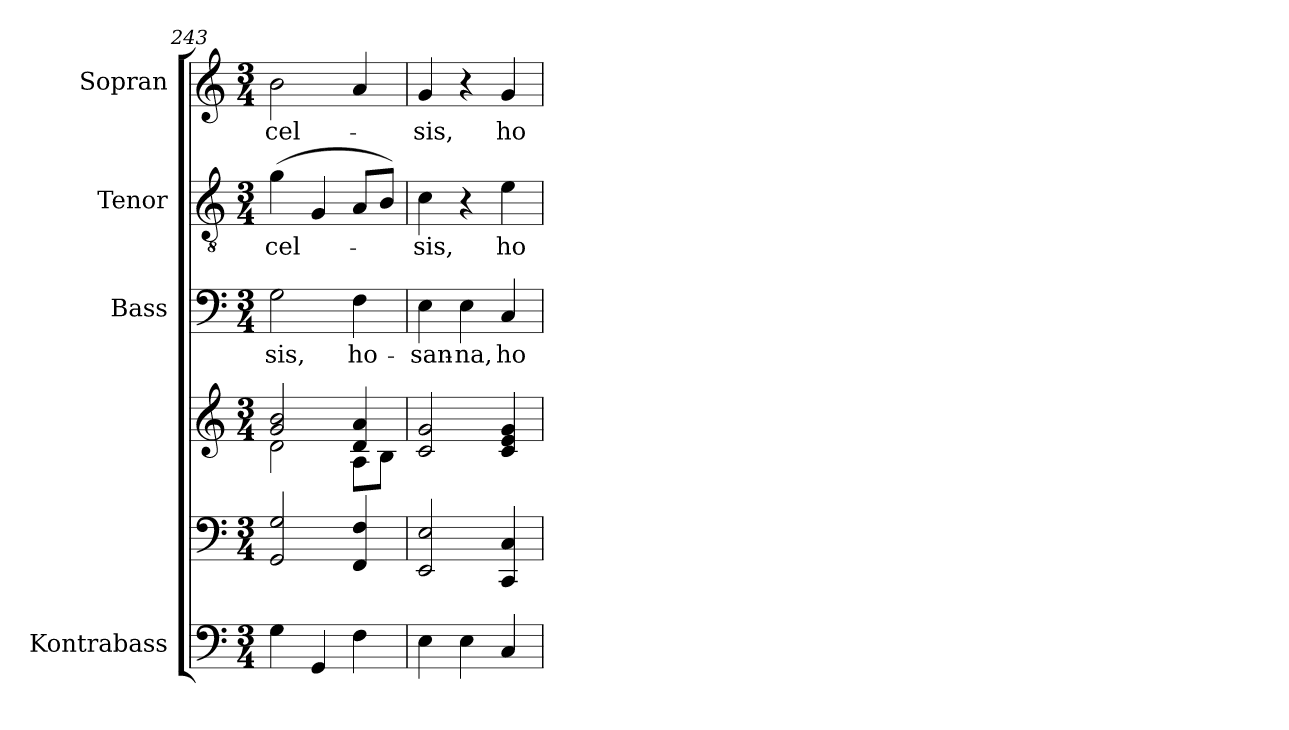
**kern	**kern	**kern	**kern	**text	**kern	**text	**kern	**text
*part5	*part4	*part4	*part3	*part3	*part2	*part2	*part1	*part1
*staff6	*staff5	*staff4	*staff3	*staff3	*staff2	*staff2	*staff1	*staff1
*I"Kontrabass	*	*	*I"Bass	*	*I"Tenor	*	*I"Sopran	*
*I'Kb.	*	*	*I'B.	*	*I'T.	*	*I'S.	*
*clefF4	*clefF4	*clefG2	*clefF4	*	*clefGv2	*	*clefG2	*
*ITrd7c12	*	*	*	*	*	*	*	*
*k[]	*k[]	*k[]	*k[]	*	*k[]	*	*k[]	*
*C:	*C:	*C:	*C:	*	*C:	*	*C:	*
*M3/4	*M3/4	*M3/4	*M3/4	*	*M3/4	*	*M3/4	*
=243	=243	=243	=243	=243	=243	=243	=243	=243
*	*	*^	*	*	*	*	*	*
!	!	!	!	!	!LO:LY:b	!	!LO:LY:b	!	!LO:LY:b
4GG\	2GG/ 2G/	2g/ 2b/	2d\	2G\	-sis,	(>4g\	-cel-	2b\	-cel-
4GGG/	.	.	.	.	.	4G/	.	.	.
!	!	!	!	!	!LO:LY:b	!	!	!	!
4FF\	4FF/ 4F/	4d/ 4a/	8A\L	4F\	ho-	8A/L	.	4a/	.
.	.	.	8B\J	.	.	8B/J)	.	.	.
=244	=244	=244	=244	=244	=244	=244	=244	=244	=244
!	!	!	!	!	!LO:LY:b	!	!LO:LY:b	!	!LO:LY:b
*	*	*v	*v	*	*	*	*	*	*
4EE\	2EE/ 2E/	2c/ 2g/	4E\	-san-	4c\	-sis,	4g/	-sis,
!	!	!	!	!LO:LY:b	!	!	!	!
4EE\	.	.	4E\	-na,	4r	.	4r	.
!	!	!	!	!LO:LY:b	!	!LO:LY:b	!	!LO:LY:b
4CC/	4CC/ 4C/	4c/ 4e/ 4g/	4C/	ho-	4e\	ho-	4g/	ho-
=	=	=	=	=	=	=	=	=
*-	*-	*-	*-	*-	*-	*-	*-	*-
